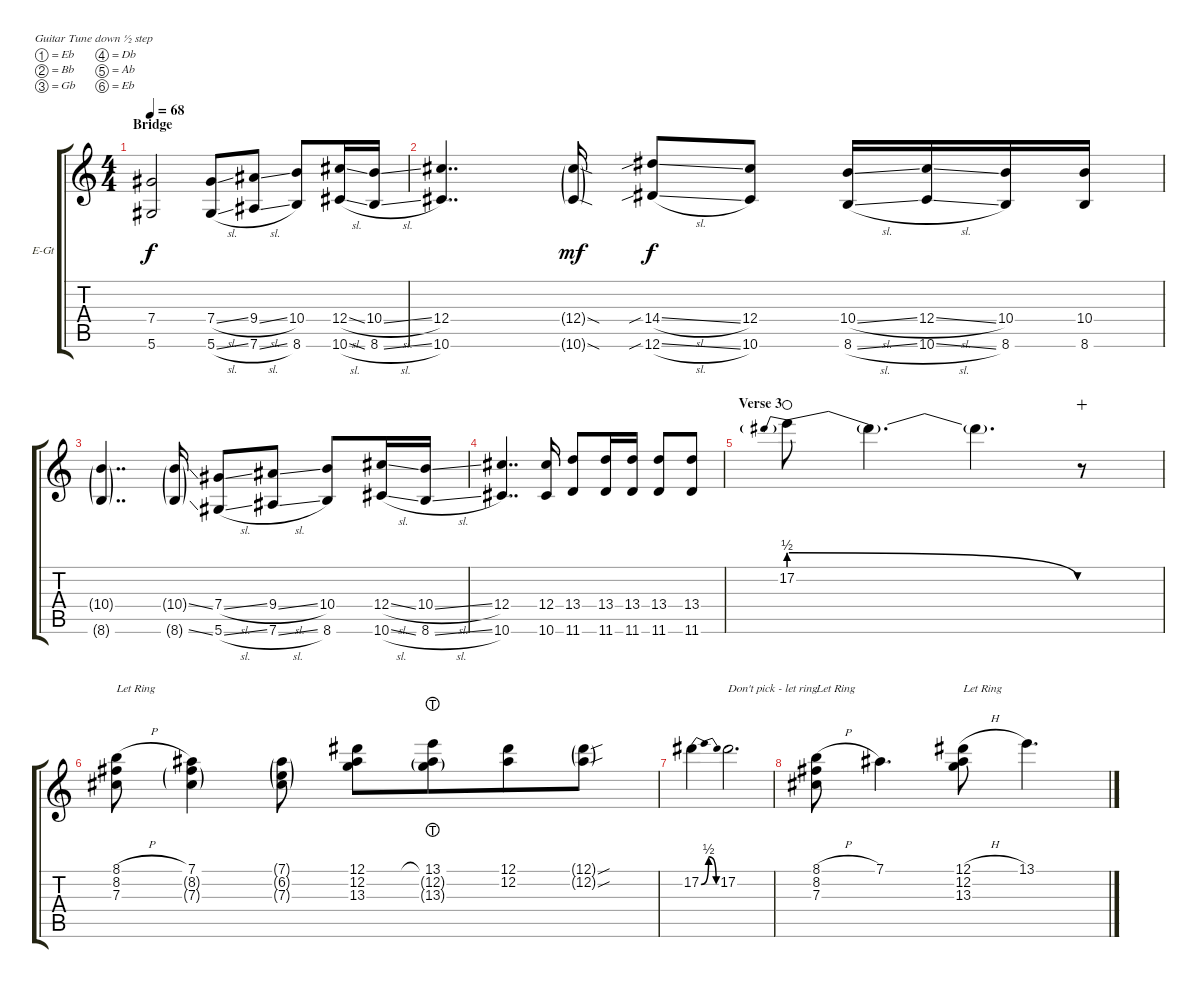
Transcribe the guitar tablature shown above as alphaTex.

\bracketExtendMode groupsimilarinstruments
\firstSystemTrackNameOrientation horizontal
\otherSystemsTrackNameOrientation horizontal
\track ("Sasha" "E-Gt") {instrument overdrivenguitar}
\staff {score tabs}
\tuning (Eb4 Bb3 Gb3 Db3 Ab2 Eb2)
\ts (4 4)
\section ("" "Bridge")
\tempo 68
\clef g2
\ks c
(7.4 5.6).2{dy f} (7.4{sl} 5.6{sl}).8 (9.4{sl} 7.6{sl}).8 (10.4 8.6).8 (12.4{sl} 10.6{sl}).16 (10.4{sl} 8.6{sl}).16 |
(12.4 10.6).4{dd} (10.6{sod g} 12.4{sod g}).16{dy mf} (14.4{sib sl} 12.6{sib sl}).8{dy f} (12.4 10.6).8 (10.4{sl} 8.6{sl}).16 (12.4{sl} 10.6{sl}).16 (10.4 8.6).16 (10.4 8.6).16 |
(10.4{g} 8.6{g}).4{dd} (10.4{ss g} 8.6{ss g}).16 (7.4{sl} 5.6{sl}).8 (9.4{sl} 7.6{sl}).8 (10.4 8.6).8 (12.4{sl} 10.6{sl}).16 (10.4{sl} 8.6{sl}).16 |
(12.4 10.6).4{dd} (12.4 10.6).16 (13.4 11.6).8 (13.4 11.6).16 (13.4 11.6).16 (13.4 11.6).8 (13.4 11.6).8 |
\section ("" "Verse 3")
17.2{be (prebendrelease 0 2 15 0)}.8{waho} 17.2{t}.4{d} 17.2{t}.4{d} r.8{wahc} |
(8.1{h} 8.2 7.3).8{txt "Let Ring"} (7.1 8.2{g} 7.3{g}).4 (7.1{g} 6.2{g} 7.3{g}).8 (12.1 12.2 13.3).8{beam merge} (13.1{lht} 12.2{g} 13.3{g}).8{beam merge} (12.1 12.2).8{beam merge} (12.1{sou g} 12.2{sou g}).8 |
17.2{be (bendrelease 0 0 30 2 30 2 60 0)}.4 17.2.2{d txt "Don't pick - let ring"} |
(8.1{h} 8.2 7.3).8{txt "Let Ring"} 7.1.4{d} (12.1{h} 12.2 13.3).8{txt "Let Ring"} 13.1.4{d}
